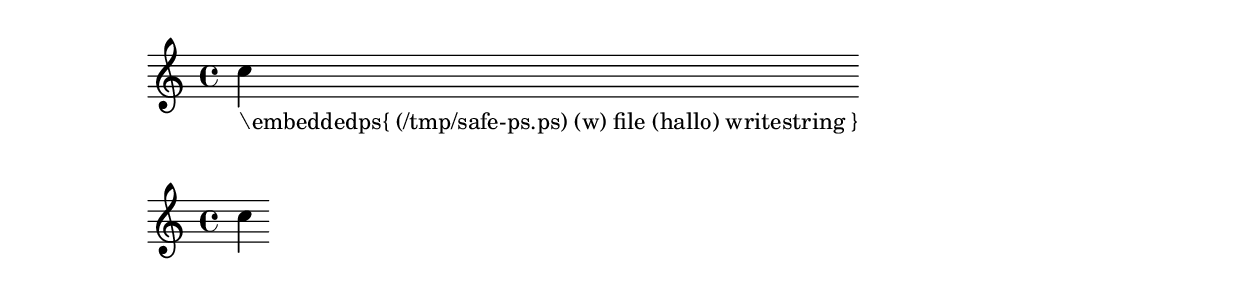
\version "2.6.0"

\header{
    
    texidoc = "This should not survive lilypond --safe-mode"
    
}

\version "2.6.0"

\header{
    texidoc = "This should not survive lilypond --safe-mode
    --no-pdf --png run, and certainly not write /tmp/safe-ps.ps"
}

\score{
     c''-"\\embeddedps{ (/tmp/safe-ps.ps) (w) file (hallo) writestring }"
}


\score{
     c''
}